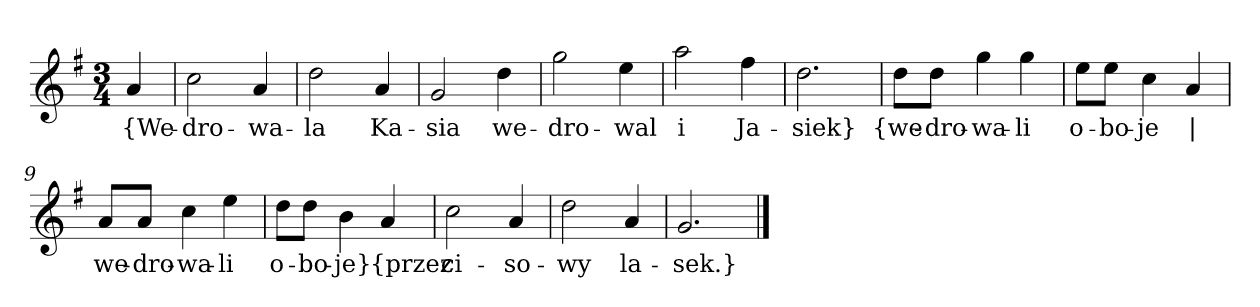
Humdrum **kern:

**kern	**text
*part1	*part1
*staff1	*staff1
*clefG2	*
*k[f#]	*
*G:	*
*M3/4	*
=	=
4a	{We-
=1	=1
2cc	-dro-
4a	-wa-
=2	=2
2dd	-la
4a	Ka-
=3	=3
2g	-sia
4dd	we-
=4	=4
2gg	-dro-
4ee	-wal
=5	=5
2aa	i
4ff#	Ja-
=6	=6
2.dd	-siek}
=7y	=7y
8dd\L	{we-
8dd\J	-dro-
4gg	-wa-
4gg	-li
=8	=8
8ee\L	o-
8ee\J	-bo-
4cc	-je
4a	|
=9	=9
8a/L	we-
8a/J	-dro-
4cc	-wa-
4ee	-li
=10	=10
8dd\L	o-
8dd\J	-bo-
4b	-je}
4a	{przez
=11	=11
2cc	ci-
4a	-so-
=12	=12
2dd	-wy
4a	la-
=13	=13
2.g	-sek.}
==	==
*-	*-
